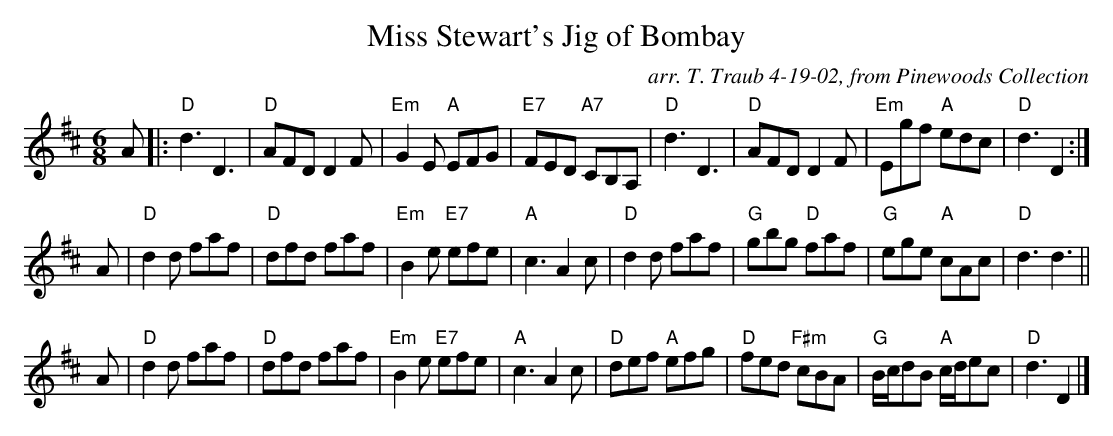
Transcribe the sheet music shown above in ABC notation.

X:1
T: Miss Stewart's Jig of Bombay
C: arr. T. Traub 4-19-02, from Pinewoods Collection
M: 6/8
K: D
L: 1/8
A|: "D" d3 D3| "D"AFD D2 F| "Em"G2 E "A"EFG| "E7"FED "A7"CB,A,|\
   "D" d3 D3| "D"AFD D2 F| "Em"Egf "A"edc| "D"d3 D2 :|
A|"D" d2 d faf| "D"dfd faf| "Em" B2 e "E7"efe| "A"c3 A2 c| \
  "D"d2 d faf| "G"gbg "D"faf|"G"ege "A"cAc|"D"d3 d3||
A|"D" d2 d faf| "D"dfd faf| "Em" B2 e "E7"efe| "A"c3 A2 c| \
  "D" def "A"efg| "D"fed "F#m"cBA| "G"B/c/dB "A"c/d/ec| "D"d3 D2 |]
